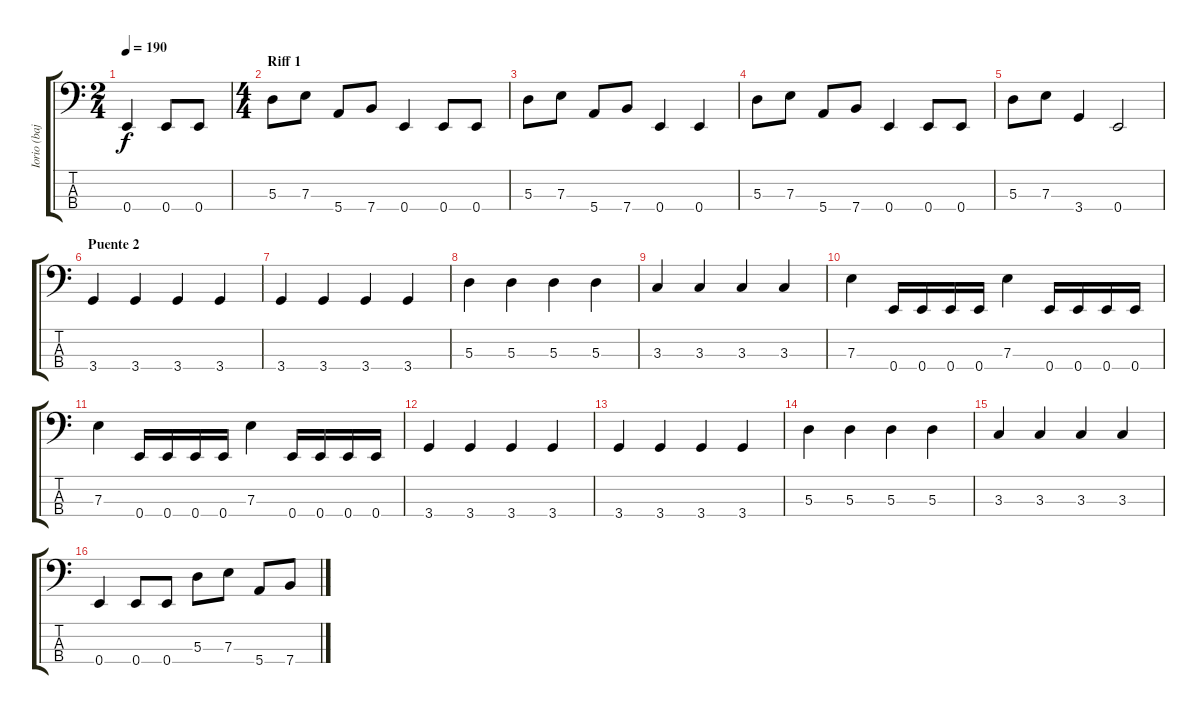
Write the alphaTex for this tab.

\track ("Iorio (bajo)" "Iorio (baj") {instrument electricbassfinger}
\staff {score tabs}
\tuning (G2 D2 A1 E1) {hide}
\ts (2 4)
\tempo 190
\clef f4
\ks c
0.4.4{dy f} 0.4.8 0.4.8 |
\ts (4 4)
\section ("" "Riff 1")
5.3.8 7.3.8 5.4.8 7.4.8 0.4.4 0.4.8 0.4.8 |
5.3.8 7.3.8 5.4.8 7.4.8 0.4.4 0.4.4 |
5.3.8 7.3.8 5.4.8 7.4.8 0.4.4 0.4.8 0.4.8 |
5.3.8 7.3.8 3.4.4 0.4.2 |
\section ("" "Puente 2")
3.4.4 3.4.4 3.4.4 3.4.4 |
3.4.4 3.4.4 3.4.4 3.4.4 |
5.3.4 5.3.4 5.3.4 5.3.4 |
3.3.4 3.3.4 3.3.4 3.3.4 |
7.3.4 0.4.16 0.4.16 0.4.16 0.4.16 7.3.4 0.4.16 0.4.16 0.4.16 0.4.16 |
7.3.4 0.4.16 0.4.16 0.4.16 0.4.16 7.3.4 0.4.16 0.4.16 0.4.16 0.4.16 |
3.4.4 3.4.4 3.4.4 3.4.4 |
3.4.4 3.4.4 3.4.4 3.4.4 |
5.3.4 5.3.4 5.3.4 5.3.4 |
3.3.4 3.3.4 3.3.4 3.3.4 |
0.4.4 0.4.8 0.4.8 5.3.8 7.3.8 5.4.8 7.4.8
